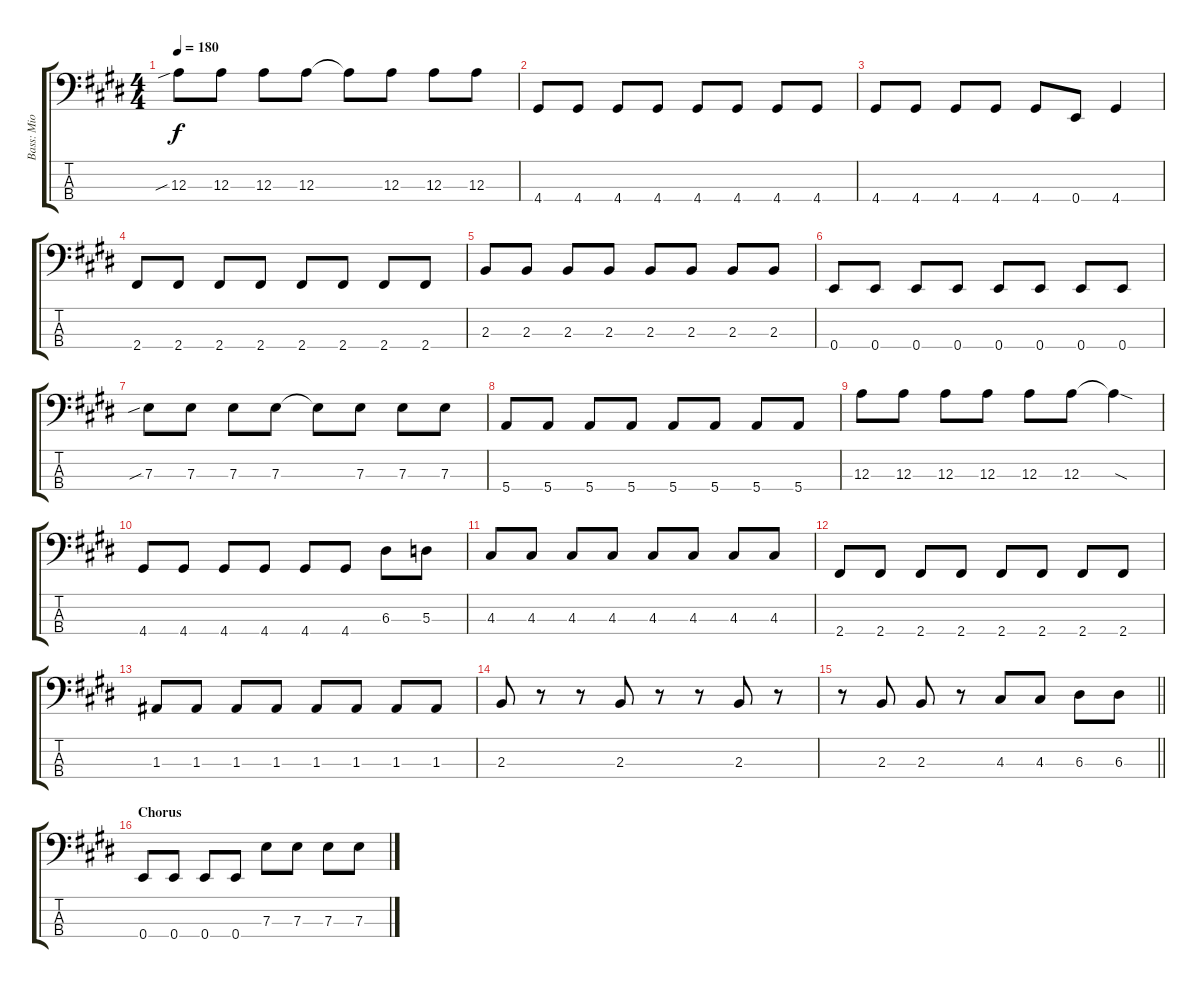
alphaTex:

\track ("Bass: Mio Akiyama" "Bass: Mio ") {instrument electricbassfinger}
\staff {score tabs}
\tuning (G2 D2 A1 E1) {hide}
\ts (4 4)
\tempo 180
\clef f4
\ks e
12.3{sib}.8{dy f} 12.3.8 12.3.8 12.3.8 12.3{t}.8 12.3.8 12.3.8 12.3.8 |
4.4.8 4.4.8 4.4.8 4.4.8 4.4.8 4.4.8 4.4.8 4.4.8 |
4.4.8 4.4.8 4.4.8 4.4.8 4.4.8 0.4.8 4.4.4 |
2.4.8 2.4.8 2.4.8 2.4.8 2.4.8 2.4.8 2.4.8 2.4.8 |
2.3.8 2.3.8 2.3.8 2.3.8 2.3.8 2.3.8 2.3.8 2.3.8 |
0.4.8 0.4.8 0.4.8 0.4.8 0.4.8 0.4.8 0.4.8 0.4.8 |
7.3{sib}.8 7.3.8 7.3.8 7.3.8 7.3{t}.8 7.3.8 7.3.8 7.3.8 |
5.4.8 5.4.8 5.4.8 5.4.8 5.4.8 5.4.8 5.4.8 5.4.8 |
12.3.8 12.3.8 12.3.8 12.3.8 12.3.8 12.3.8 12.3{sod t}.4 |
4.4.8 4.4.8 4.4.8 4.4.8 4.4.8 4.4.8 6.3.8 5.3.8 |
4.3.8 4.3.8 4.3.8 4.3.8 4.3.8 4.3.8 4.3.8 4.3.8 |
2.4.8 2.4.8 2.4.8 2.4.8 2.4.8 2.4.8 2.4.8 2.4.8 |
1.3.8 1.3.8 1.3.8 1.3.8 1.3.8 1.3.8 1.3.8 1.3.8 |
2.3.8 r.8 r.8 2.3.8 r.8 r.8 2.3.8 r.8 |
\barLineRight lightlight
r.8 2.3.8 2.3.8 r.8 4.3.8 4.3.8 6.3.8 6.3.8 |
\section ("" "Chorus")
0.4.8 0.4.8 0.4.8 0.4.8 7.3.8 7.3.8 7.3.8 7.3.8
